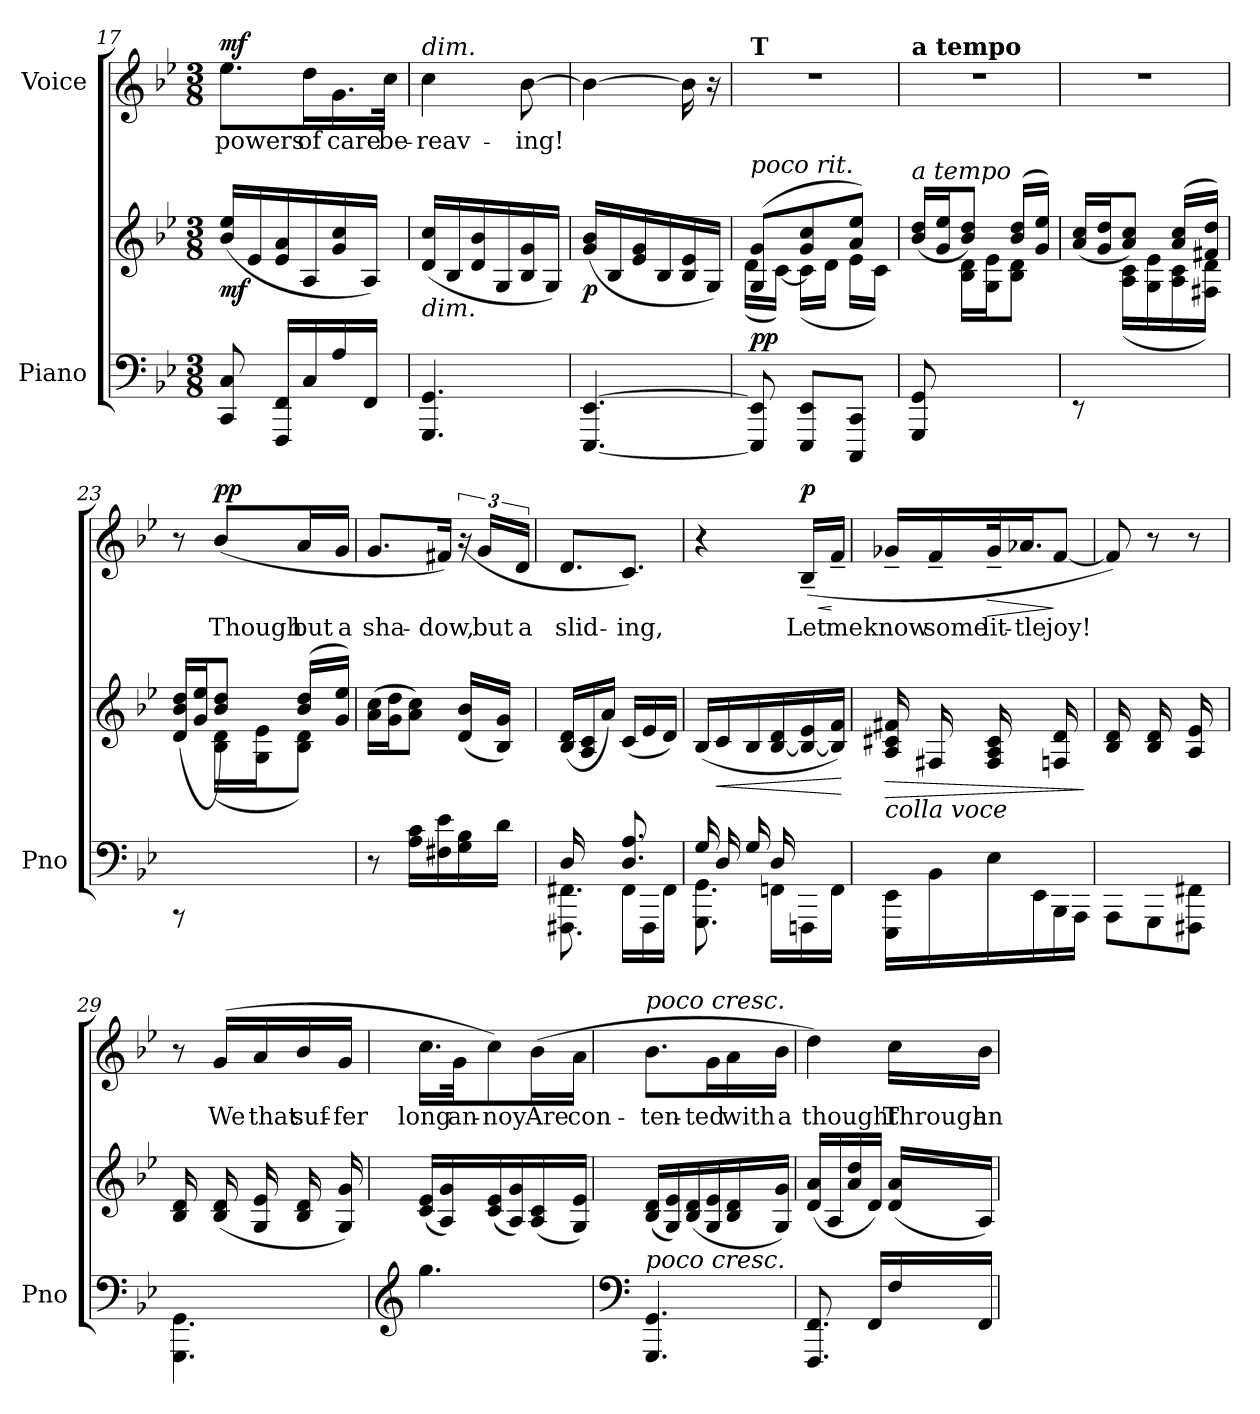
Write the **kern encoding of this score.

**kern	**kern	**dynam	**kern	**text	**dynam
*part2	*part2	*part2	*part1	*part1	*part1
*staff3	*staff2	*staff2/3	*staff1	*staff1	*staff1
*I"Piano	*	*	*I"Voice	*	*
*I'Pno	*	*	*	*	*
*clefF4	*clefG2	*	*clefG2	*	*
*k[b-e-]	*k[b-e-]	*	*k[b-e-]	*	*
*M3/8	*M3/8	*	*M3/8	*	*
=17	=17	=17	=17	=17	=17
!	!	!LO:DY:b	!	!LO:LY:b	!LO:DY:a
8CC/ 8C/	(<16b-/ 16ee-/LL	mf	8.ee-\L	powers	mf
.	16e-/	.	.	.	.
16FFF/ 16FF/LL	16e-/ 16a/	.	.	.	.
!	!	!	!	!LO:LY:b	!
16C/	16A/	.	16dd\L	of	.
!	!	!	!	!LO:LY:b	!
16A/	16g/ 16cc/	.	16.g\	care	.
16FF/JJ	16A/JJ)	.	.	.	.
!	!	!	!	!LO:LY:b	!
.	.	.	32cc\JJk	be-	.
=18	=18	=18	=18	=18	=18
!	!	!	!LO:TX:a:i:t=dim.	!	!
!	!LO:TX:b:i:t=dim.	!	!	!	!
!	!	!	!	!LO:LY:b	!
4.GGG/ 4.GG/	(<16d/ 16cc/LL	.	4cc\	-reav-	.
.	16B-/	.	.	.	.
.	16d/ 16b-/	.	.	.	.
.	16G/	.	.	.	.
!	!	!	!	!LO:LY:b	!
.	16B-/ 16g/	.	[8b-\	-ing!	.
.	16G/JJ)	.	.	.	.
!!LO:LB:g=z
=19	=19	=19	=19	=19	=19
!	!	!LO:DY:b	!	!	!
[4.EEE-/ [4.EE-/	(<16g/ 16b-/LL	p	4b-\_	.	.
.	16B-/	.	.	.	.
.	16e-/ 16g/	.	.	.	.
.	16B-/	.	.	.	.
.	16B-/ 16e-/	.	16b-\]	.	.
.	16G/JJ)	.	16r	.	.
=20	=20	=20	=20	=20	=20
*	*^	*	*	*	*
!	!	!	!	!LO:TX:a:B:t=T	!	!
!	!LO:TX:a:i:t=poco rit.	!	!	!	!	!
!	!	!	!LO:DY:a=2	!	!	!
8EEE-/] 8EE-/]	(>8G/ 8g/L	(<16d\LL	pp	4.r	.	.
.	.	[16c\JJ)	.	.	.	.
8EEE-/ 8EE-/L	8g/ 8cc/	(<16c\LL]	.	.	.	.
.	.	16d\JJ	.	.	.	.
8CCC/ 8CC/J	8a/ 8ee-/J)	16e-\LL	.	.	.	.
.	.	16c\JJ)	.	.	.	.
=21	=21	=21	=21	=21	=21	=21
!	!	!	!	!LO:TX:a:B:t=a tempo	!	!
!	!LO:TX:a:i:t=a tempo	!	!	!	!	!
8GGG/ 8GG/	(>16b-/ 16dd/LL	8ryy	.	4.r	.	.
.	16g/ 16ee-/J	.	.	.	.	.
4ryy	8b-/ 8dd/J)	16B-\ 16d\LL	.	.	.	.
.	.	16G\ 16e-\J	.	.	.	.
.	(>16b-/ 16dd/LL	8B-\ 8d\J	.	.	.	.
.	16g/ 16ee-/JJ)	.	.	.	.	.
=22	=22	=22	=22	=22	=22	=22
8rEE	(>16a/ 16cc/LL	8ryy	.	4.r	.	.
.	16g/ 16dd/J	.	.	.	.	.
4ryy	8a/ 8cc/J)	(<16A\ 16c\LL	.	.	.	.
.	.	16G\ 16e-\	.	.	.	.
.	(>16a/ 16cc/LL	16A\ 16c\	.	.	.	.
.	16f#X/ 16dd/JJ)	16F#X\ 16d\JJ)	.	.	.	.
!!LO:PB:g=z
=23	=23	=23	=23	=23	=23	=23
8rAAA	(>16d/ 16b-/ 16dd/LL	8ryy	.	8r	.	.
.	16g/ 16ee-/J	.	.	.	.	.
!	!	!	!	!	!LO:LY:b	!LO:DY:a
4ryy	8b-/ 8dd/J)	(<16B-\ 16d\LL	.	(>8b-/L	Though	pp
.	.	16G\ 16e-\J	.	.	.	.
!	!	!	!	!	!LO:LY:b	!
.	(>16b-/ 16dd/LL	8B-\ 8d\J)	.	16a/L	but	.
!	!	!	!	!	!LO:LY:b	!
.	16g/ 16ee-/JJ)	.	.	16g/JJ	a	.
*	*v	*v	*	*	*	*
=24	=24	=24	=24	=24	=24
!	!	!	!	!LO:LY:b	!
8r	(>16a\ 16cc\LL	.	8.g/L	sha-	.
.	16g\ 16dd\J	.	.	.	.
16A\ 16c\LL	8a\ 8cc\J)	.	.	.	.
!	!	!	!	!LO:LY:b	!
16F#X\ 16e-\	.	.	16f#X/Jk)	-dow,	.
16G\ 16B-\	(<16d/ 16b-/LL	.	(>24r	.	.
!	!	!	!	!LO:LY:b	!
.	.	.	24g/LL	but	.
16d\JJ	16B-/ 16g/JJ)	.	.	.	.
!	!	!	!	!LO:LY:b	!
.	.	.	24d/JJ	a	.
=25	=25	=25	=25	=25	=25
*^	*	*	*	*	*
*	*^	*	*	*	*	*
!	!	!	!	!	!	!LO:LY:b	!
8.FFF#X\ 8.FF#X\	16D/	8.ryy	(>16B-/ 16d/LL	.	8.d/L	slid-	.
.	4ryy	.	16A/ 16c/	.	.	.	.
.	.	.	16a/JJ)	.	.	.	.
!	!	!	!	!	!	!LO:LY:b	!
16FF#\LL	.	8.D/ 8.A/	(<16c/LL	.	8.c/J)	-ing,	.
16FFF#\	.	.	16e-/	.	.	.	.
16FF#\JJ	16ryy	.	16d/JJ)	.	.	.	.
*	*v	*v	*	*	*	*	*
=26	=26	=26	=26	=26	=26	=26
8.GGG\ 8.GG\	16G/	(>16B-/LL	.	4r	.	.
!	!	!	!LO:HP:b	!	!	!
.	16D/	16c/	<	.	.	.
.	16G/	16B-/	.	.	.	.
16FFn\LL	16D/	[16B-/ 16d/	.	.	.	.
!	!	!	!	!	!LO:LY:b	!LO:HP:b
!	!	!	!	!	!	!LO:DY:n=1:a
16FFFn\	8ryy	16B-/_ 16e-/	.	(>16B-~/LL	Let	< p
!	!	!	!	!	!LO:LY:b	!
16FF\JJ	.	16B-/] 16f/JJ)	.	16f~/JJ	me	[
*v	*v	*	*	*	*	*
.	.	[	.	.	.
!!LO:LB:g=z
=27	=27	=27	=27	=27	=27
*^	*	*	*	*	*
!	!	!LO:TX:b:i:t=colla voce	!	!	!	!
!	!	!	!LO:HP:b	!	!LO:LY:b	!
8.ryy	16EEE-\ 16EE-\LL	(>16A/ 16c#X/ 16f#X/LL	>	16g-X~/LL	know	.
!	!	!	!	!	!LO:LY:b	!
.	16BB-\	16F#X/	.	16f~/	some	.
!	!	!	!	!	!LO:LY:b	!LO:HP:b
.	16E-\	16F#/ 16A/ 16c#/	.	32g-~/K	lit-	>
!	!	!	!	!	!LO:LY:b	!
.	.	.	.	16.a-X/J	-tle	.
16C#X/	16EE-\	16ryy	.	.	.	.
!	!	!	!	!	!LO:LY:b	!
16ryy	16BBB-\	16Fn/ 16d/	.	[8f/J	joy!	]
16D/JJ)	16AAA\JJ	16ryy	.	.	.	.
*v	*v	*	*	*	*	*
.	.	]	.	.	.
=28	=28	=28	=28	=28	=28
*^	*	*	*	*	*
16ryy	8AAA\L	(>16B-/ 16d/LL	.	8f/])	.	.
16D/	.	16ryy	.	.	.	.
16ryy	8GGG\	16B-/ 16d/	.	8r	.	.
16D/	.	16ryy	.	.	.	.
16ryy	8FFF#X\ 8FF#X\J	16A/ 16e-/	.	8r	.	.
16E-/JJ)	.	16ryy	.	.	.	.
=29	=29	=29	=29	=29	=29	=29
16ryy	4.GGG\ 4.GG\	16B-/ 16d/LL	.	8r	.	.
16D/JJ	.	16ryy	.	.	.	.
!	!	!	!	!	!LO:LY:b	!
4ryy	.	(<16B-/ 16d/LL	.	(>16g/LL	We	.
!	!	!	!	!	!LO:LY:b	!
.	.	16G/ 16e-/	.	16a/	that	.
!	!	!	!	!	!LO:LY:b	!
.	.	16B-/ 16d/	.	16b-/	suf-	.
!	!	!	!	!	!LO:LY:b	!
.	.	16G/ 16g/JJ)	.	16g/JJ	-fer	.
*v	*v	*	*	*	*	*
=30	=30	=30	=30	=30	=30
*clefG2	*	*	*	*	*
!	!	!	!	!LO:LY:b	!
4.gg\	(<16c/ 16e-/LL	.	16.cc\LL	long	.
.	16A/ 16g/)	.	.	.	.
!	!	!	!	!LO:LY:b	!
.	.	.	32g\Jk	an-	.
!	!	!	!	!LO:LY:b	!
.	(<16c/ 16e-/	.	8cc\)	-noy	.
.	16A/ 16g/)	.	.	.	.
!	!	!	!	!LO:LY:b	!
.	(<16A/ 16c/	.	(>16b-\L	Are	.
!	!	!	!	!LO:LY:b	!
.	16G/ 16e-/JJ)	.	16a\JJ	con-	.
!!LO:LB:g=z
=31	=31	=31	=31	=31	=31
*clefF4	*	*	*	*	*
!	!	!	!LO:TX:a:i:t=poco cresc.	!	!
!	!LO:TX:b:i:t=poco cresc.	!	!	!	!
!	!	!	!	!LO:LY:b	!
4.GGG/ 4.GG/	(<16B-/ 16d/LL	.	8.b-\L	-ten-	.
.	16G/ 16e-/)	.	.	.	.
.	(<16B-/ 16d/	.	.	.	.
!	!	!	!	!LO:LY:b	!
.	16G/ 16e-/	.	16g\L	-ted	.
!	!	!	!	!LO:LY:b	!
.	16B-/ 16d/	.	16a\	with	.
!	!	!	!	!LO:LY:b	!
.	16G/ 16g/JJ)	.	16b-\JJ	a	.
=32	=32	=32	=32	=32	=32
!	!	!	!	!LO:LY:b	!
8.FFF/ 8.FF/	(<16d/ 16a/LL	.	4dd\)	thought	.
.	16A/	.	.	.	.
.	16a/ 16dd/	.	.	.	.
16FF/LL	16d/JJ)	.	.	.	.
!	!	!	!	!LO:LY:b	!
16F/	(<16d/ 16a/LL	.	16cc\LL	Through	.
!	!	!	!	!LO:LY:b	!
16FF/JJ	16A/JJ)	.	16b-\JJ	an	.
=	=	=	=	=	=
*-	*-	*-	*-	*-	*-
